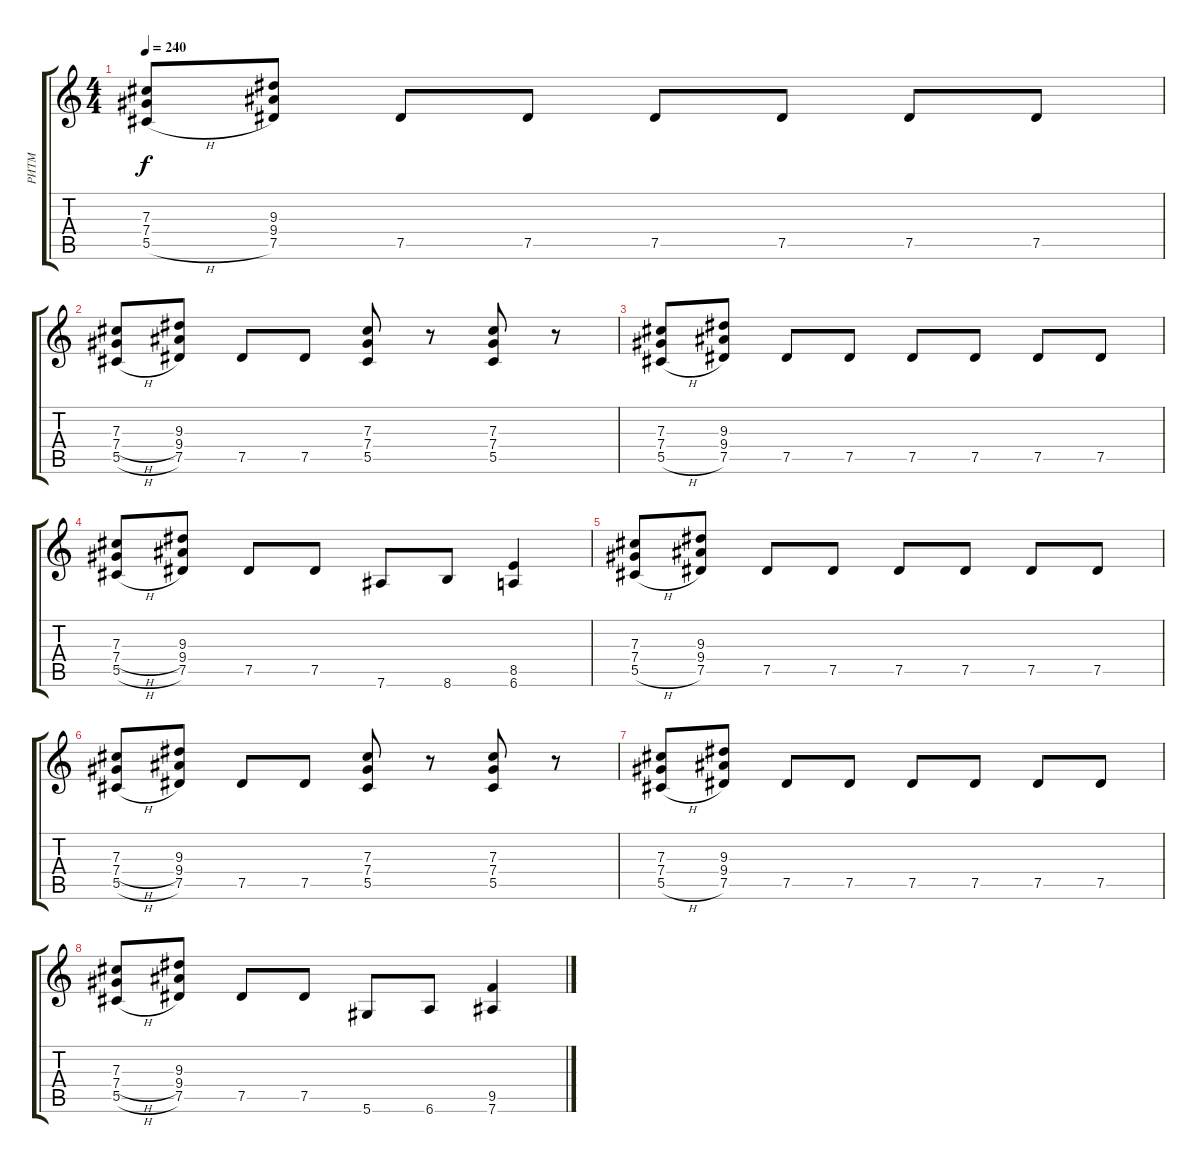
\track ("РИТМ" "РИТМ") {instrument overdrivenguitar}
\staff {score tabs}
\tuning (Eb4 Bb3 Gb3 Db3 Ab2 Eb2) {hide}
\ts (4 4)
\tempo 240
\clef g2
\ks c
(7.3 7.4 5.5{h}).8{dy f} (9.3 9.4 7.5).8 7.5.8 7.5.8 7.5.8 7.5.8 7.5.8 7.5.8 |
(7.3 7.4{h} 5.5{h}).8 (9.3 9.4 7.5).8 7.5.8 7.5.8 (7.3 7.4 5.5).8 r.8 (7.3 7.4 5.5).8 r.8 |
(7.3 7.4 5.5{h}).8 (9.3 9.4 7.5).8 7.5.8 7.5.8 7.5.8 7.5.8 7.5.8 7.5.8 |
(7.3 7.4{h} 5.5{h}).8 (9.3 9.4 7.5).8 7.5.8 7.5.8 7.6.8 8.6.8 (8.5 6.6).4 |
(7.3 7.4 5.5{h}).8 (9.3 9.4 7.5).8 7.5.8 7.5.8 7.5.8 7.5.8 7.5.8 7.5.8 |
(7.3 7.4{h} 5.5{h}).8 (9.3 9.4 7.5).8 7.5.8 7.5.8 (7.3 7.4 5.5).8 r.8 (7.3 7.4 5.5).8 r.8 |
(7.3 7.4 5.5{h}).8 (9.3 9.4 7.5).8 7.5.8 7.5.8 7.5.8 7.5.8 7.5.8 7.5.8 |
(7.3 7.4{h} 5.5{h}).8 (9.3 9.4 7.5).8 7.5.8 7.5.8 5.6.8 6.6.8 (9.5 7.6).4
